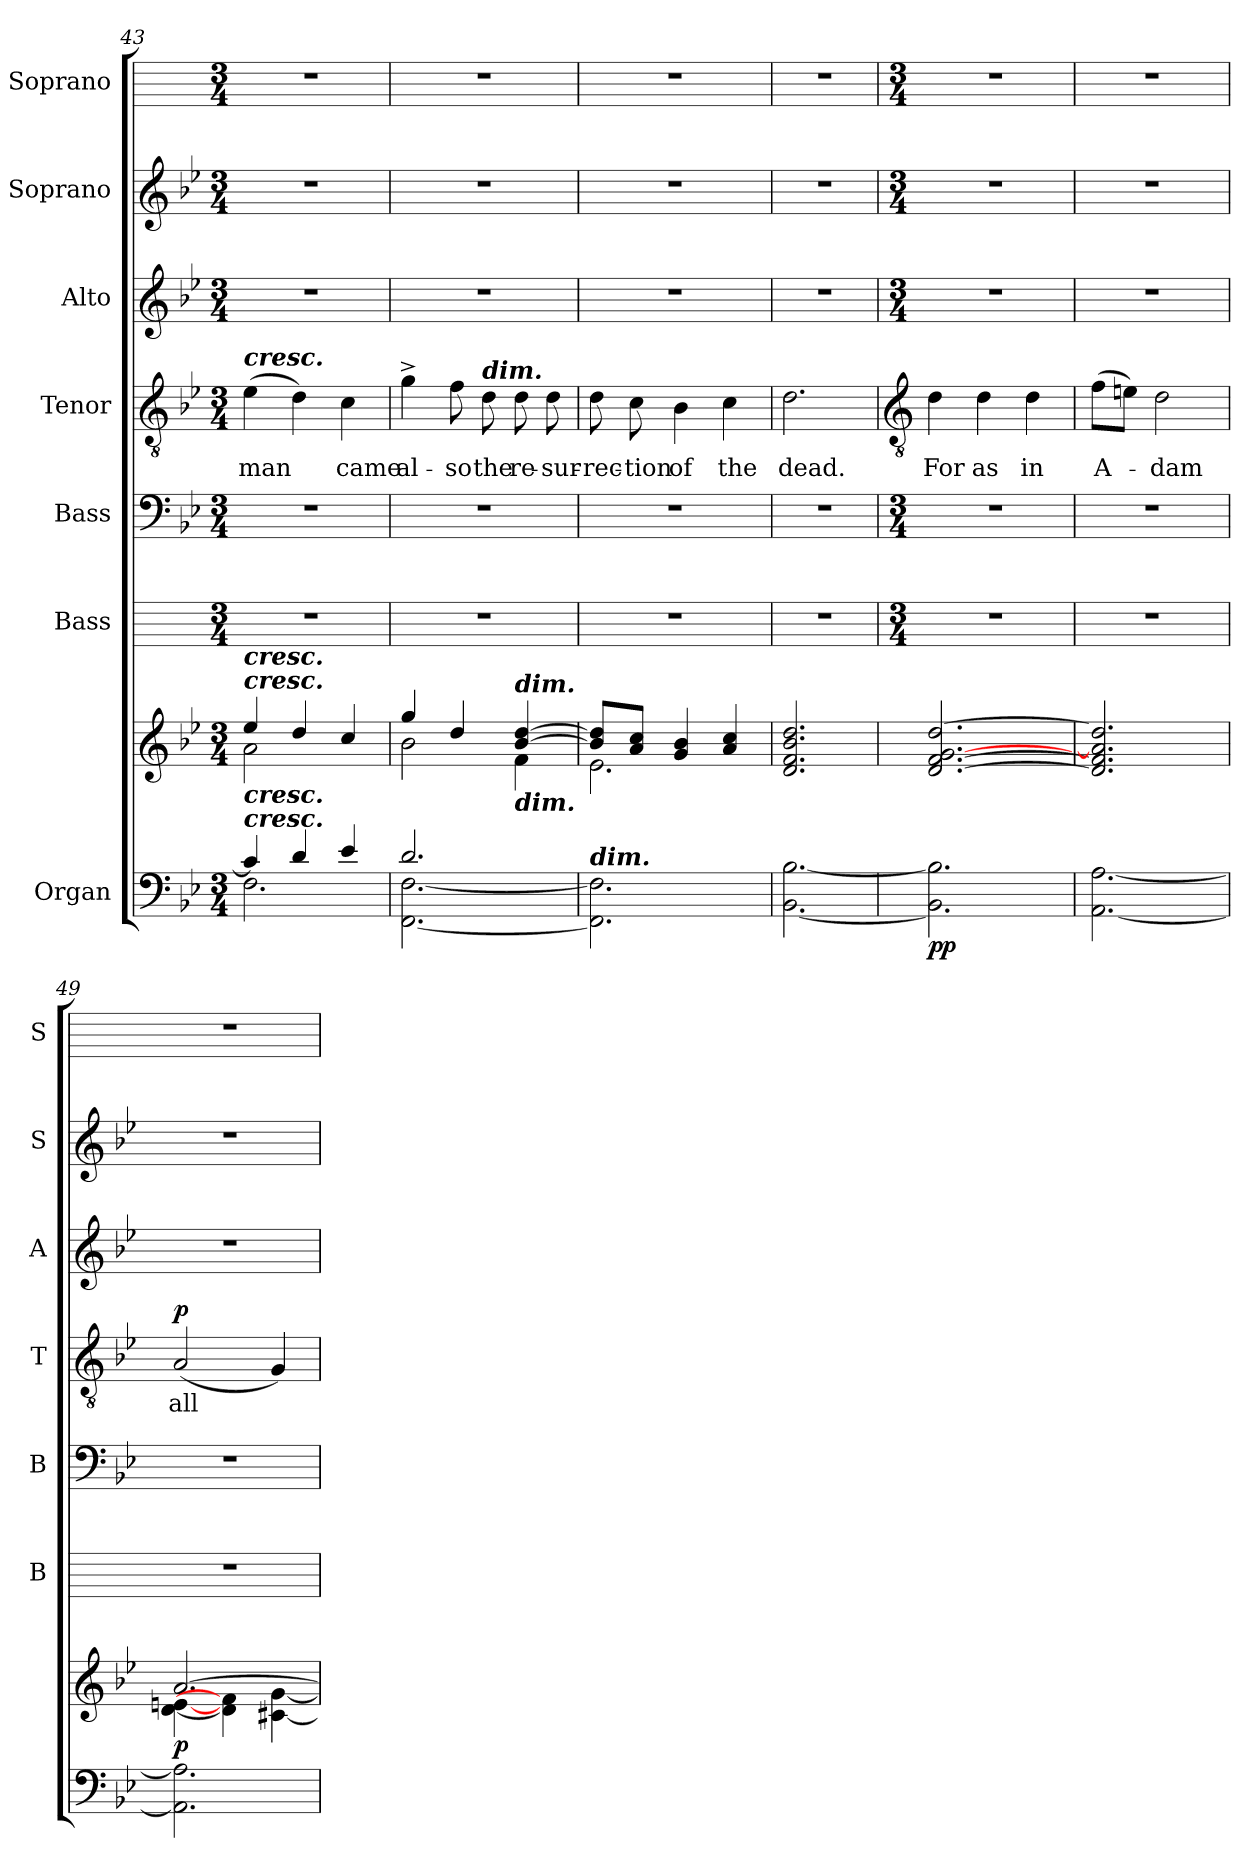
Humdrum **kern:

**kern	**kern	**dynam	**kern	**kern	**kern	**text	**dynam	**kern	**kern	**kern
*part7	*part7	*part7	*part6	*part5	*part4	*part4	*part4	*part3	*part2	*part1
*staff8	*staff7	*staff7/8	*staff6	*staff5	*staff4	*staff4	*staff4	*staff3	*staff2	*staff1
*I"Organ	*	*	*I"Bass	*I"Bass	*I"Tenor	*	*	*I"Alto	*I"Soprano	*I"Soprano
*	*	*	*I'B	*I'B	*I'T	*	*	*I'A	*I'S	*I'S
*clefF4	*clefG2	*	*	*clefF4	*clefGv2	*	*	*clefG2	*clefG2	*
*k[b-e-]	*k[b-e-]	*	*	*k[b-e-]	*k[b-e-]	*	*	*k[b-e-]	*k[b-e-]	*
*B-:	*B-:	*	*	*B-:	*B-:	*	*	*B-:	*B-:	*
*M3/4	*M3/4	*	*M3/4	*M3/4	*M3/4	*	*	*M3/4	*M3/4	*M3/4
=43	=43	=43	=43	=43	=43	=43	=43	=43	=43	=43
*^	*^	*	*	*	*	*	*	*	*	*
!	!	!	!	!	!	!	!LO:TX:a:Bi:t=cresc.	!	!	!	!	!
!	!	!LO:TX:a:Bi:t=cresc.	!	!	!	!	!	!	!	!	!	!
!	!	!LO:TX:a:Bi:t=cresc.	!	!	!	!	!	!	!	!	!	!
!LO:TX:a:Bi:t=cresc.	!	!	!	!	!	!	!	!	!	!	!	!
!LO:TX:a:Bi:t=cresc.	!	!	!	!	!	!	!	!	!	!	!	!
!	!	!	!	!	!	!	!	!LO:LY:b	!	!	!	!
4c/]	2.F\	4ee-/	2a\	.	2.r	2.r	(>4e-	man	.	2.r	2.r	2.r
4d/	.	4dd/	.	.	.	.	4d)	.	.	.	.	.
!	!	!	!	!	!	!	!	!LO:LY:b	!	!	!	!
4e-/	.	4cc/	4ryy	.	.	.	4c	came	.	.	.	.
=44	=44	=44	=44	=44	=44	=44	=44	=44	=44	=44	=44	=44
!	!	!	!	!	!	!	!	!LO:LY:b	!	!	!	!
2.d/	[2.FF\ [2.F\	4gg/	2b-\	.	2.r	2.r	4g^	al-	.	2.r	2.r	2.r
!	!	!	!	!	!	!	!	!LO:LY:b	!	!	!	!
.	.	4dd/	.	.	.	.	8f	-so	.	.	.	.
!	!	!	!	!	!	!	!LO:TX:a:Bi:t=dim.	!	!	!	!	!
!	!	!	!	!	!	!	!	!LO:LY:b	!	!	!	!
.	.	.	.	.	.	.	8d	the	.	.	.	.
!	!	!LO:TX:a:Bi:t=dim.	!	!	!	!	!	!	!	!	!	!
!	!	!LO:TX:b:Bi:t=dim.	!	!	!	!	!	!	!	!	!	!
!	!	!	!	!	!	!	!	!LO:LY:b	!	!	!	!
.	.	[4b-/ [4dd/	4f\	.	.	.	8d	re-	.	.	.	.
!	!	!	!	!	!	!	!	!LO:LY:b	!	!	!	!
.	.	.	.	.	.	.	8d	-sur-	.	.	.	.
=45	=45	=45	=45	=45	=45	=45	=45	=45	=45	=45	=45	=45
!LO:TX:a:Bi:t=dim.	!	!	!	!	!	!	!	!	!	!	!	!
!	!	!	!	!	!	!	!	!LO:LY:b	!	!	!	!
2.ryy	2.FF\] 2.F\]	8b-/] 8dd/]L	2.e-\	.	2.r	2.r	8d	-rec-	.	2.r	2.r	2.r
!	!	!	!	!	!	!	!	!LO:LY:b	!	!	!	!
.	.	8a/ 8cc/J	.	.	.	.	8c	-tion	.	.	.	.
!	!	!	!	!	!	!	!	!LO:LY:b	!	!	!	!
.	.	4g/ 4b-/	.	.	.	.	4B-	of	.	.	.	.
!	!	!	!	!	!	!	!	!LO:LY:b	!	!	!	!
.	.	4a/ 4cc/	.	.	.	.	4c	the	.	.	.	.
=46	=46	=46	=46	=46	=46	=46	=46	=46	=46	=46	=46	=46
!	!	!	!	!	!	!	!	!LO:LY:b	!	!	!	!
2.ryy	[2.BB-\ [2.B-\	2.d/ 2.f/ 2.b-/ 2.dd/	2.ryy	.	2.r	2.r	2.d	dead.	.	2.r	2.r	2.r
!!LO:LB:g=z
=47	=47	=47	=47	=47	=47	=47	=47	=47	=47	=47	=47	=47
*	*	*	*	*	*	*	*clefGv2	*	*	*	*	*
*	*	*	*	*	*M3/4	*M3/4	*	*	*	*M3/4	*M3/4	*M3/4
!LO:N:vis=1	!	!	!LO:N:vis=1	!LO:DY:b=2	!	!	!	!LO:LY:b	!	!	!	!
!	!	!	!	!LO:DY:n=1:b	!	!	!	!	!	!	!	!
2.ryy	2.BB-\] 2.B-\]	[2.d/ [2.f/ [2.g/ [2.dd/	2.ryy	p p	2.r	2.r	4d	For	.	2.r	2.r	2.r
!	!	!	!	!	!	!	!	!LO:LY:b	!	!	!	!
.	.	.	.	.	.	.	4d	as	.	.	.	.
!	!	!	!	!	!	!	!	!LO:LY:b	!	!	!	!
.	.	.	.	.	.	.	4d	in	.	.	.	.
=48	=48	=48	=48	=48	=48	=48	=48	=48	=48	=48	=48	=48
!LO:N:vis=1	!	!	!LO:N:vis=1	!	!	!	!	!LO:LY:b	!	!	!	!
2.ryy	[2.AA\ [2.A\	2.d/] 2.f/] 2.a/] 2.dd/]	2.ryy	.	2.r	2.r	(>8fL	A-	.	2.r	2.r	2.r
.	.	.	.	.	.	.	8enJ)	.	.	.	.	.
!	!	!	!	!	!	!	!	!LO:LY:b	!	!	!	!
.	.	.	.	.	.	.	2d	dam	.	.	.	.
=49	=49	=49	=49	=49	=49	=49	=49	=49	=49	=49	=49	=49
!LO:N:vis=1	!	!	!	!LO:DY:b	!	!	!	!LO:LY:b	!LO:DY:b	!	!	!
2.ryy	2.AA\] 2.A\]	[2.a/	[4d\ [4en\	p	2.r	2.r	(<2A	all	p	2.r	2.r	2.r
.	.	.	4d\] 4f\]	.	.	.	.	.	.	.	.	.
.	.	.	[4c#X\ [4g\	.	.	.	4G)	.	.	.	.	.
*v	*v	*	*	*	*	*	*	*	*	*	*	*
*	*v	*v	*	*	*	*	*	*	*	*	*
=	=	=	=	=	=	=	=	=	=	=
*-	*-	*-	*-	*-	*-	*-	*-	*-	*-	*-
